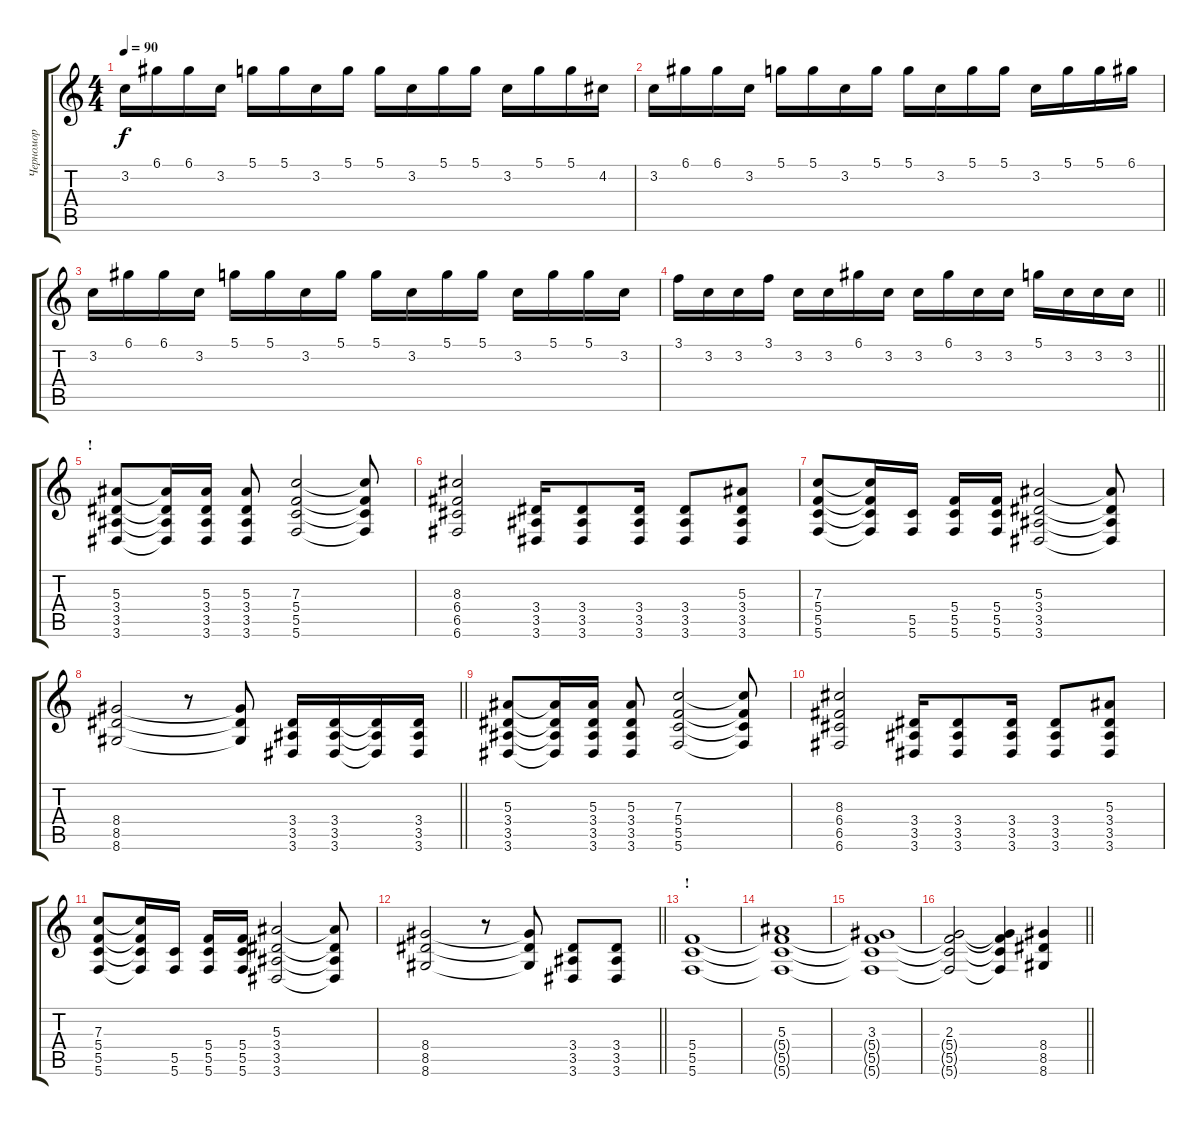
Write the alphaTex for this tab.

\track ("Черномор" "Черномор") {instrument distortionguitar}
\staff {score tabs}
\tuning (D4 A3 F3 C3 G2 C2) {hide}
\ts (4 4)
\tempo 90
\clef g2
\ks c
3.2.16{dy f} 6.1.16 6.1.16 3.2.16 5.1.16 5.1.16 3.2.16 5.1.16 5.1.16 3.2.16 5.1.16 5.1.16 3.2.16 5.1.16 5.1.16 4.2.16 |
3.2.16 6.1.16 6.1.16 3.2.16 5.1.16 5.1.16 3.2.16 5.1.16 5.1.16 3.2.16 5.1.16 5.1.16 3.2.16 5.1.16 5.1.16 6.1.16 |
3.2.16 6.1.16 6.1.16 3.2.16 5.1.16 5.1.16 3.2.16 5.1.16 5.1.16 3.2.16 5.1.16 5.1.16 3.2.16 5.1.16 5.1.16 3.2.16 |
\barLineRight lightlight
3.1.16 3.2.16 3.2.16 3.1.16 3.2.16 3.2.16 6.1.16 3.2.16 3.2.16 6.1.16 3.2.16 3.2.16 5.1.16 3.2.16 3.2.16 3.2.16 |
\section ("" "!")
(5.3 3.4 3.5 3.6).8 (5.3{t} 3.4{t} 3.5{t} 3.6{t}).16 (5.3 3.4 3.5 3.6).16 (5.3 3.4 3.5 3.6).8 (7.3 5.4 5.5 5.6).2 (7.3{t} 5.4{t} 5.5{t} 5.6{t}).8 |
(8.3 6.4 6.5 6.6).2 (3.4 3.5 3.6).16 (3.4 3.5 3.6).8 (3.4 3.5 3.6).16 (3.4 3.5 3.6).8 (5.3 3.4 3.5 3.6).8 |
(7.3 5.4 5.5 5.6).8 (7.3{t} 5.4{t} 5.5{t} 5.6{t}).16 (5.5 5.6).16 (5.4 5.5 5.6).16 (5.4 5.5 5.6).16 (5.3 3.4 3.5 3.6).2 (5.3{t} 3.4{t} 3.5{t} 3.6{t}).8 |
\barLineRight lightlight
(8.4 8.5 8.6).2 r.8 (8.4{t} 8.5{t} 8.6{t}).8 (3.4 3.5 3.6).16 (3.4 3.5 3.6).16 (3.4{t} 3.5{t} 3.6{t}).16 (3.4 3.5 3.6).16 |
(5.3 3.4 3.5 3.6).8 (5.3{t} 3.4{t} 3.5{t} 3.6{t}).16 (5.3 3.4 3.5 3.6).16 (5.3 3.4 3.5 3.6).8 (7.3 5.4 5.5 5.6).2 (7.3{t} 5.4{t} 5.5{t} 5.6{t}).8 |
(8.3 6.4 6.5 6.6).2 (3.4 3.5 3.6).16 (3.4 3.5 3.6).8 (3.4 3.5 3.6).16 (3.4 3.5 3.6).8 (5.3 3.4 3.5 3.6).8 |
(7.3 5.4 5.5 5.6).8 (7.3{t} 5.4{t} 5.5{t} 5.6{t}).16 (5.5 5.6).16 (5.4 5.5 5.6).16 (5.4 5.5 5.6).16 (5.3 3.4 3.5 3.6).2 (5.3{t} 3.4{t} 3.5{t} 3.6{t}).8 |
\barLineRight lightlight
(8.4 8.5 8.6).2 r.8 (8.4{t} 8.5{t} 8.6{t}).8 (3.4 3.5 3.6).8 (3.4 3.5 3.6).8 |
\section ("" "!")
(5.4 5.5 5.6).1 |
(5.3 5.4{t} 5.5{t} 5.6{t}).1 |
(3.3 5.4{t} 5.5{t} 5.6{t}).1 |
\barLineRight lightlight
(2.3 5.4{t} 5.5{t} 5.6{t}).2 (2.3{t} 5.4{t} 5.5{t} 5.6{t}).4 (8.4{ss} 8.5{ss} 8.6{ss}).4
